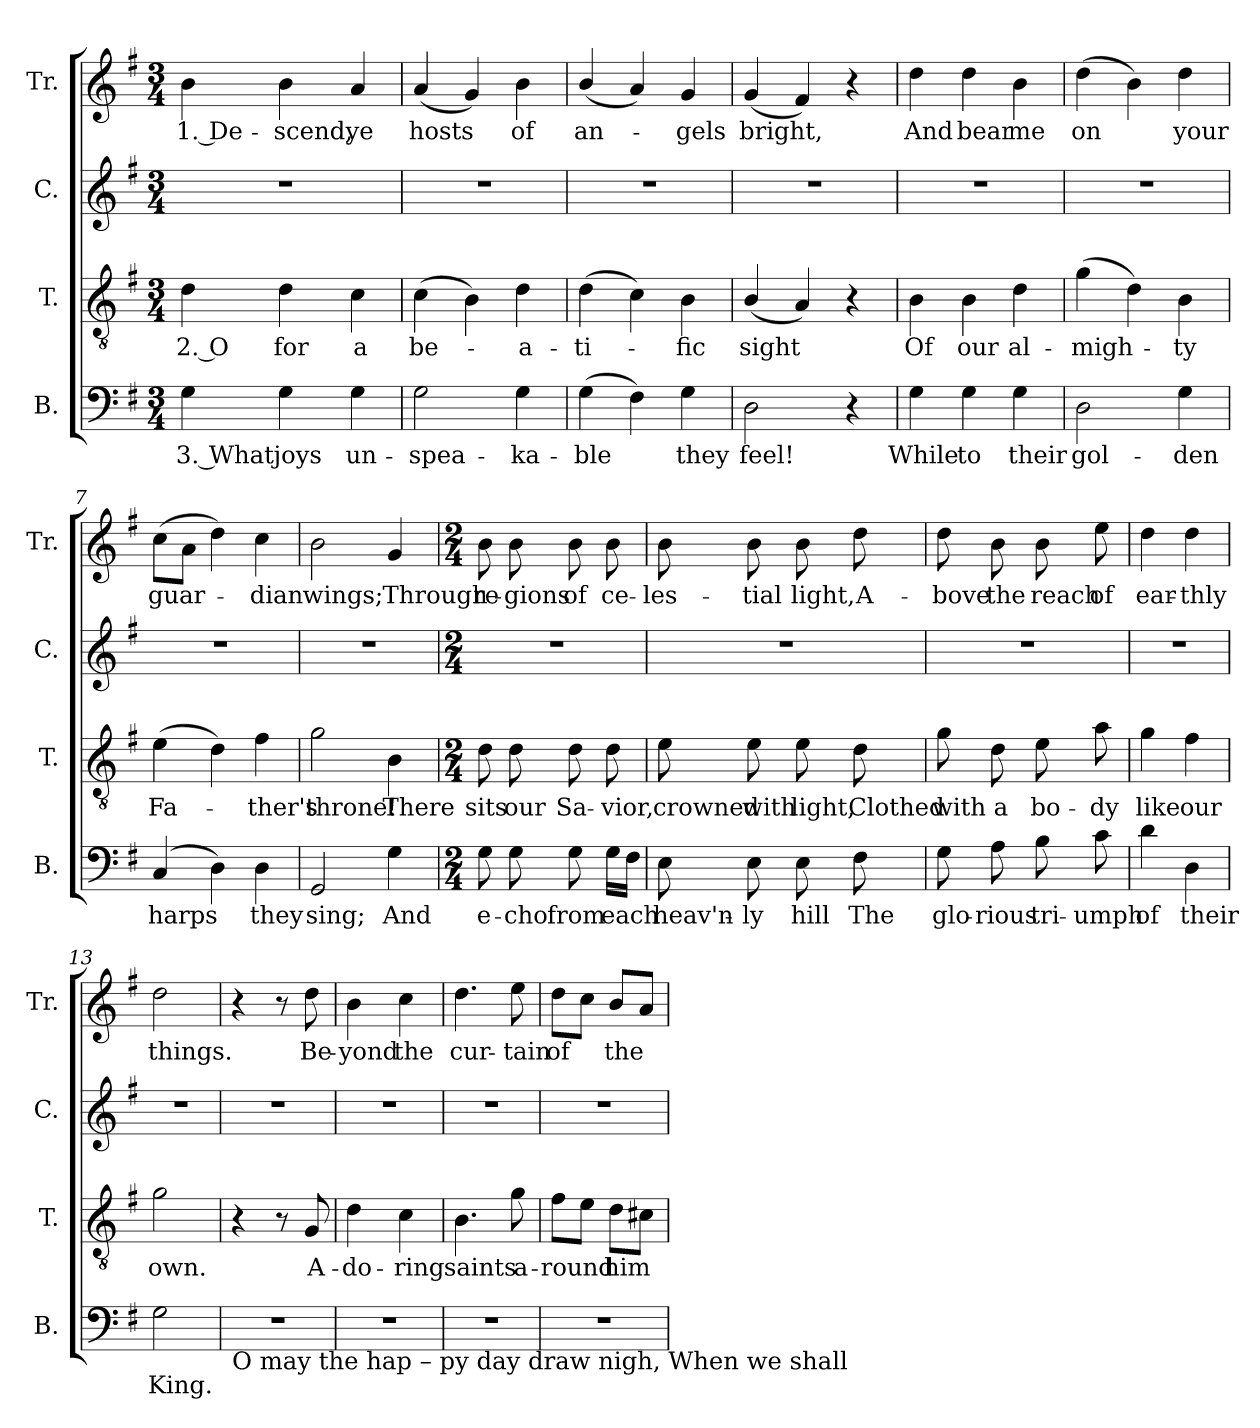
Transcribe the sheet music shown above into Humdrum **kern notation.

**kern	**text	**kern	**text	**kern	**kern	**text
*part4	*part4	*part3	*part3	*part2	*part1	*part1
*staff4	*staff4	*staff3	*staff3	*staff2	*staff1	*staff1
*I"B.	*	*I"T.	*	*I"C.	*I"Tr.	*
*I'B.	*	*I'T.	*	*I'C.	*I'Tr.	*
*clefF4	*	*clefGv2	*	*clefG2	*clefG2	*
*k[f#]	*	*k[f#]	*	*k[f#]	*k[f#]	*
*M3/4	*	*M3/4	*	*M3/4	*M3/4	*
*MM120	*	*MM120	*	*MM120	*MM120	*
=1	=1	=1	=1	=1	=1	=1
4G\	3. What	4d\	2. O	2.r	4b\	1. De-
4G\	joys	4d\	for	.	4b\	-scend,
4G\	un-	4c\	a	.	4a/	ye
=2	=2	=2	=2	=2	=2	=2
2G\	-spea-	(4c\	be-	2.r	(4a/	hosts
.	.	4B\)	.	.	4g/)	.
4G\	-ka-	4d\	-a-	.	4b\	of
=3	=3	=3	=3	=3	=3	=3
(4G\	-ble	(4d\	-ti-	2.r	(4b/	an-
4F#\)	.	4c\)	.	.	4a/)	.
4G\	they	4B\	-fic	.	4g/	-gels
=4	=4	=4	=4	=4	=4	=4
2D\	feel!	(4B/	sight	2.r	(4g/	bright,
.	.	4A/)	.	.	4f#/)	.
4r	.	4r	.	.	4r	.
=5	=5	=5	=5	=5	=5	=5
4G\	While	4B\	Of	2.r	4dd\	And
4G\	to	4B\	our	.	4dd\	bear
4G\	their	4d\	al-	.	4b\	me
=6	=6	=6	=6	=6	=6	=6
2D\	gol-	(4g\	-migh-	2.r	(4dd\	on
.	.	4d\)	.	.	4b\)	.
4G\	-den	4B\	-ty	.	4dd\	your
=7	=7	=7	=7	=7	=7	=7
(4C/	harps	(4e\	Fa-	2.r	(8cc\L	guar-
.	.	.	.	.	8a\J	.
4D\)	.	4d\)	.	.	4dd\)	.
4D\	they	4f#\	-ther's	.	4cc\	-dian
=8	=8	=8	=8	=8	=8	=8
2GG/	sing;	2g\	throne!	2.r	2b\	wings;
4G\	And	4B\	There	.	4g/	Through
=9	=9	=9	=9	=9	=9	=9
*M2/4	*	*M2/4	*	*M2/4	*M2/4	*
8G\	e-	8d\	sits	2r	8b\	re-
8G\	-cho	8d\	our	.	8b\	-gions
8G\	from	8d\	Sa-	.	8b\	of
16G\LL	each	8d\	-vior,	.	8b\	ce-
16F#\JJ	.	.	.	.	.	.
!!LO:LB:g=z
=10	=10	=10	=10	=10	=10	=10
8E\	heav'n-	8e\	crowned	2r	8b\	-les-
8E\	-ly	8e\	with	.	8b\	-tial
8E\	hill	8e\	light,	.	8b\	light,
8F#\	The	8d\	Clothed	.	8dd\	A-
=11	=11	=11	=11	=11	=11	=11
8G\	glo-	8g\	with	2r	8dd\	-bove
8A\	-rious	8d\	a	.	8b\	the
8B\	tri-	8e\	bo-	.	8b\	reach
8c\	-umph	8a\	-dy	.	8ee\	of
=12	=12	=12	=12	=12	=12	=12
4d\	of	4g\	like	2r	4dd\	ear-
4D\	their	4f#\	our	.	4dd\	-thly
=13	=13	=13	=13	=13	=13	=13
2G\	King.	2g\	own.	2r	2dd\	things.
=14	=14	=14	=14	=14	=14	=14
!LO:TX:b:t=O     may  the      hap  –  py      day     draw         nigh,   When     we         shall	!	!	!	!	!	!
2r	.	4r	.	2r	4r	.
.	.	8r	.	.	8r	.
.	.	8G/	A-	.	8dd\	Be-
=15	=15	=15	=15	=15	=15	=15
2r	.	4d\	-do-	2r	4b\	-yond
.	.	4c\	-ring	.	4cc\	the
=16	=16	=16	=16	=16	=16	=16
2r	.	4.B\	saints	2r	4.dd\	cur-
.	.	8g\	a-	.	8ee\	-tain
=17	=17	=17	=17	=17	=17	=17
2r	.	8f#\L	-round	2r	8dd\L	of
.	.	8e\J	.	.	8cc\J	.
.	.	8d\L	him	.	8b/L	the
.	.	8c#X\J	.	.	8a/J	.
=	=	=	=	=	=	=
*-	*-	*-	*-	*-	*-	*-
